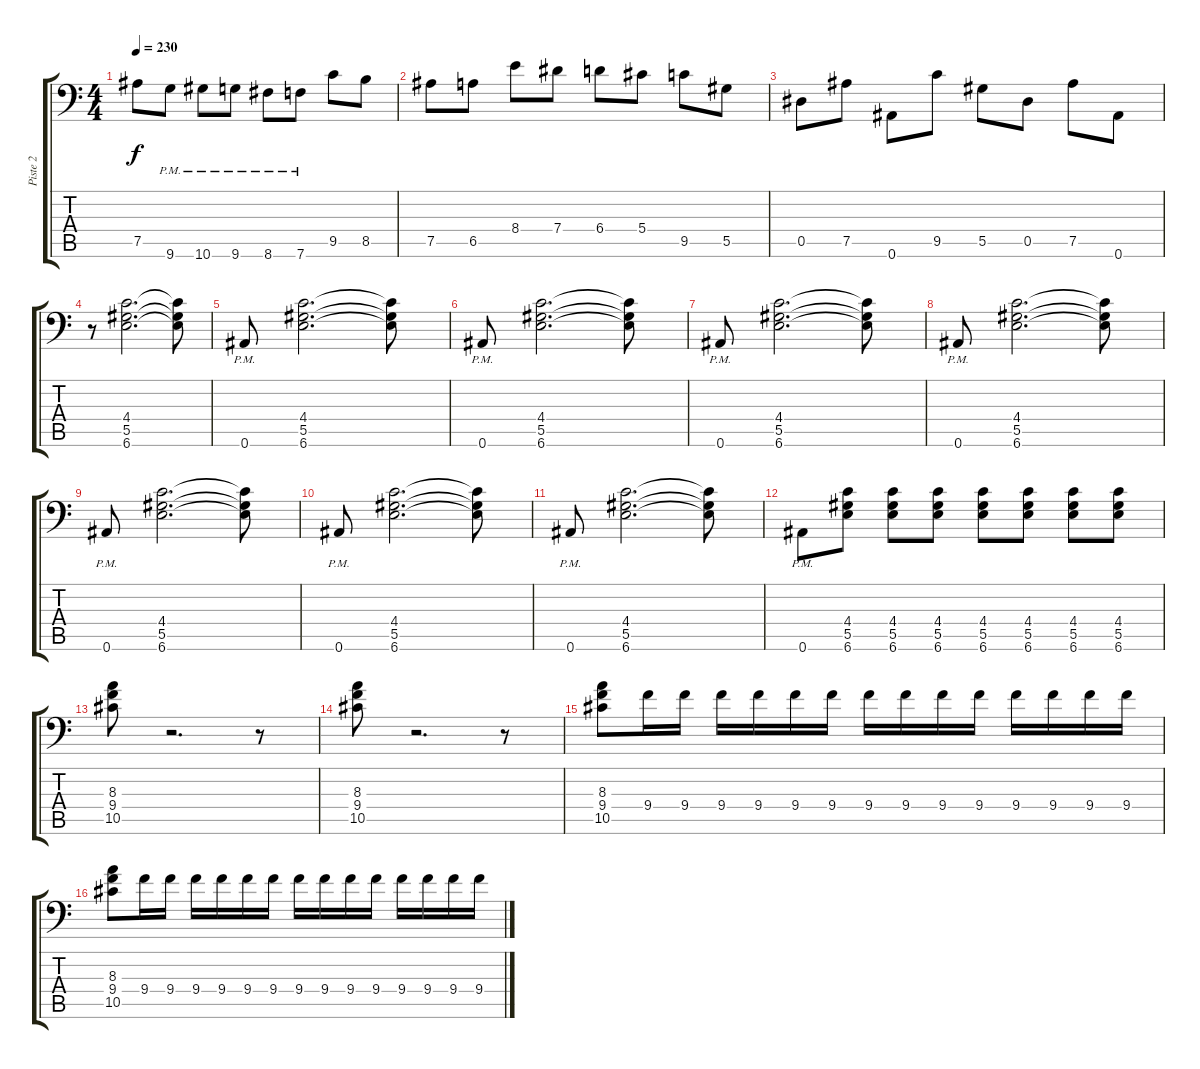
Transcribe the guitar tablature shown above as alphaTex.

\track ("Piste 2" "Piste 2") {instrument distortionguitar}
\staff {score tabs}
\tuning (Bb3 F3 Db3 Ab2 Eb2 Bb1) {hide}
\ts (4 4)
\tempo 230
\clef f4
\ks c
7.5.8{dy f} 9.6{pm}.8 10.6{pm}.8 9.6{pm}.8 8.6{pm}.8 7.6{pm}.8 9.5.8 8.5.8 |
7.5.8 6.5.8 8.4.8 7.4.8 6.4.8 5.4.8 9.5.8 5.5.8 |
0.5.8 7.5.8 0.6.8 9.5.8 5.5.8 0.5.8 7.5.8 0.6.8 |
r.8 (4.4 5.5 6.6).2{d} (4.4{t} 5.5{t} 6.6{t}).8 |
0.6{pm}.8 (4.4 5.5 6.6).2{d} (4.4{t} 5.5{t} 6.6{t}).8 |
0.6{pm}.8 (4.4 5.5 6.6).2{d} (4.4{t} 5.5{t} 6.6{t}).8 |
0.6{pm}.8 (4.4 5.5 6.6).2{d} (4.4{t} 5.5{t} 6.6{t}).8 |
0.6{pm}.8 (4.4 5.5 6.6).2{d} (4.4{t} 5.5{t} 6.6{t}).8 |
0.6{pm}.8 (4.4 5.5 6.6).2{d} (4.4{t} 5.5{t} 6.6{t}).8 |
0.6{pm}.8 (4.4 5.5 6.6).2{d} (4.4{t} 5.5{t} 6.6{t}).8 |
0.6{pm}.8 (4.4 5.5 6.6).2{d} (4.4{t} 5.5{t} 6.6{t}).8 |
0.6{pm}.8 (4.4 5.5 6.6).8 (4.4 5.5 6.6).8 (4.4 5.5 6.6).8 (4.4 5.5 6.6).8 (4.4 5.5 6.6).8 (4.4 5.5 6.6).8 (4.4 5.5 6.6).8 |
(8.3 9.4 10.5).8 r.2{d} r.8 |
(8.3 9.4 10.5).8 r.2{d} r.8 |
(8.3 9.4 10.5).8 9.4.16 9.4.16 9.4.16 9.4.16 9.4.16 9.4.16 9.4.16 9.4.16 9.4.16 9.4.16 9.4.16 9.4.16 9.4.16 9.4.16 |
(8.3 9.4 10.5).8 9.4.16 9.4.16 9.4.16 9.4.16 9.4.16 9.4.16 9.4.16 9.4.16 9.4.16 9.4.16 9.4.16 9.4.16 9.4.16 9.4.16
